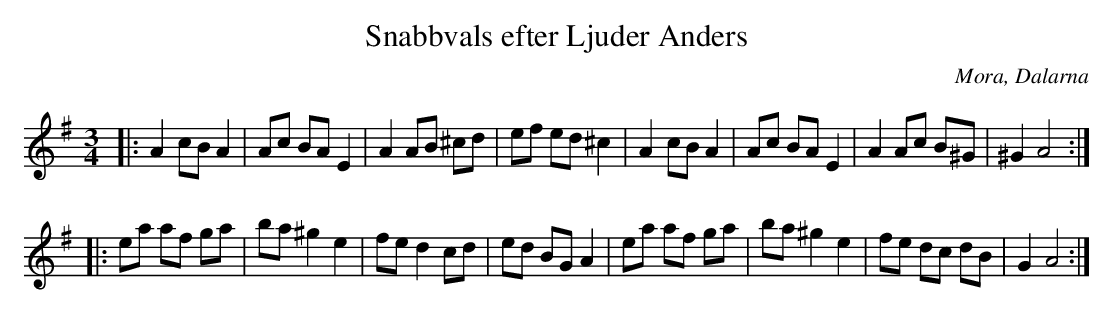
X:1
T:Snabbvals efter Ljuder Anders
O:Mora, Dalarna
M:3/4
L:1/8
K:A Dor
|: A2 cB A2 | Ac BA E2 | A2 AB ^cd | ef ed ^c2 | A2 cB A2 | Ac BA E2 | A2 Ac B^G | ^G2 A4 :|
|: ea af ga | ba ^g2 e2 | fe d2 cd | ed BG A2 | ea af ga | ba ^g2 e2 | fe dc dB | G2 A4 :|
